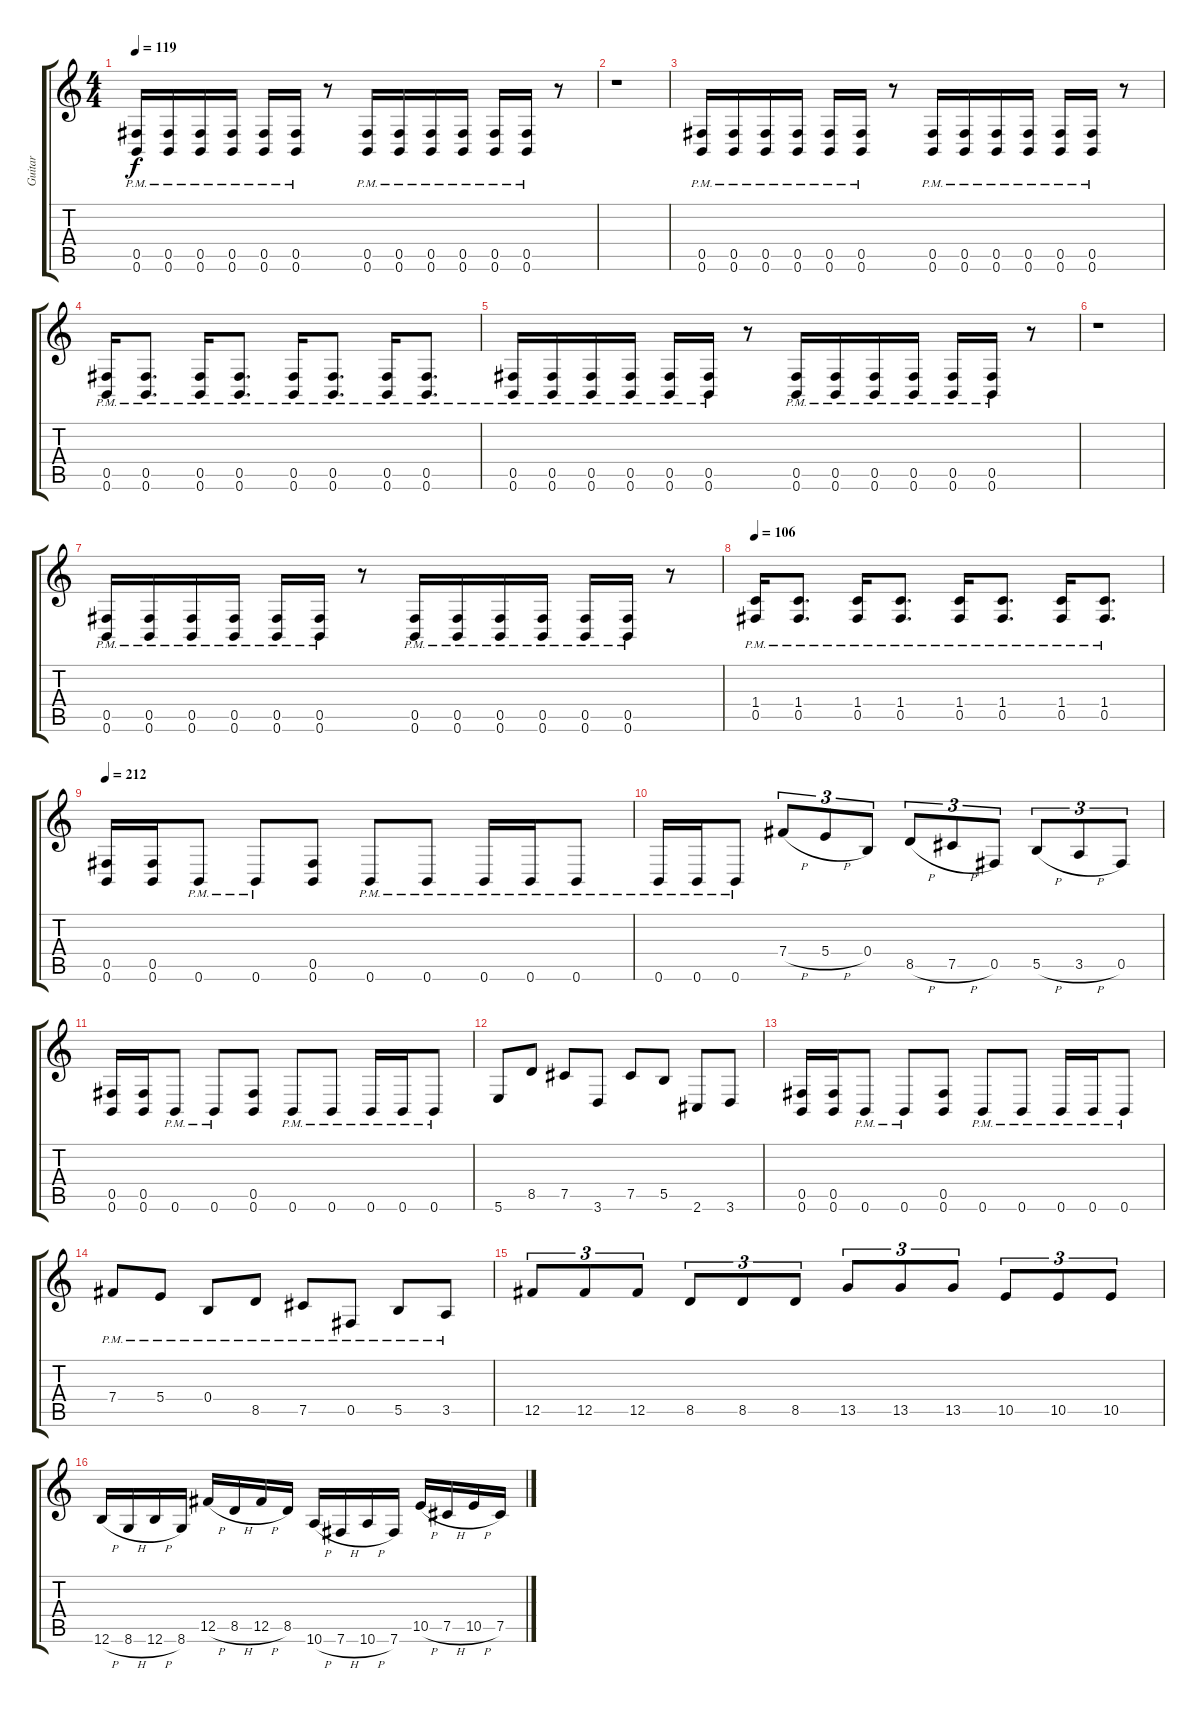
\track ("Guitar" "Guitar") {instrument distortionguitar}
\staff {score tabs}
\tuning (Db4 Ab3 E3 B2 Gb2 B1) {hide}
\ts (4 4)
\tempo 119
\clef g2
\ks c
(0.5{pm} 0.6{pm}).16{dy f} (0.5{pm} 0.6{pm}).16 (0.5{pm} 0.6{pm}).16 (0.5{pm} 0.6{pm}).16 (0.5{pm} 0.6{pm}).16 (0.5{pm} 0.6{pm}).16 r.8 (0.5{pm} 0.6{pm}).16 (0.5{pm} 0.6{pm}).16 (0.5{pm} 0.6{pm}).16 (0.5{pm} 0.6{pm}).16 (0.5{pm} 0.6{pm}).16 (0.5{pm} 0.6{pm}).16 r.8 |
r.1 |
(0.5{pm} 0.6{pm}).16 (0.5{pm} 0.6{pm}).16 (0.5{pm} 0.6{pm}).16 (0.5{pm} 0.6{pm}).16 (0.5{pm} 0.6{pm}).16 (0.5{pm} 0.6{pm}).16 r.8 (0.5{pm} 0.6{pm}).16 (0.5{pm} 0.6{pm}).16 (0.5{pm} 0.6{pm}).16 (0.5{pm} 0.6{pm}).16 (0.5{pm} 0.6{pm}).16 (0.5{pm} 0.6{pm}).16 r.8 |
(0.5{pm} 0.6{pm}).16 (0.5{pm} 0.6{pm}).8{d} (0.5{pm} 0.6{pm}).16 (0.5{pm} 0.6{pm}).8{d} (0.5{pm} 0.6{pm}).16 (0.5{pm} 0.6{pm}).8{d} (0.5{pm} 0.6{pm}).16 (0.5{pm} 0.6{pm}).8{d} |
(0.5{pm} 0.6{pm}).16 (0.5{pm} 0.6{pm}).16 (0.5{pm} 0.6{pm}).16 (0.5{pm} 0.6{pm}).16 (0.5{pm} 0.6{pm}).16 (0.5{pm} 0.6{pm}).16 r.8 (0.5{pm} 0.6{pm}).16 (0.5{pm} 0.6{pm}).16 (0.5{pm} 0.6{pm}).16 (0.5{pm} 0.6{pm}).16 (0.5{pm} 0.6{pm}).16 (0.5{pm} 0.6{pm}).16 r.8 |
r.1 |
(0.5{pm} 0.6{pm}).16 (0.5{pm} 0.6{pm}).16 (0.5{pm} 0.6{pm}).16 (0.5{pm} 0.6{pm}).16 (0.5{pm} 0.6{pm}).16 (0.5{pm} 0.6{pm}).16 r.8 (0.5{pm} 0.6{pm}).16 (0.5{pm} 0.6{pm}).16 (0.5{pm} 0.6{pm}).16 (0.5{pm} 0.6{pm}).16 (0.5{pm} 0.6{pm}).16 (0.5{pm} 0.6{pm}).16 r.8 |
\tempo 106
(1.4 0.5{pm}).16 (1.4 0.5{pm}).8{d} (1.4 0.5{pm}).16 (1.4 0.5{pm}).8{d} (1.4 0.5{pm}).16 (1.4 0.5{pm}).8{d} (1.4 0.5{pm}).16 (1.4 0.5{pm}).8{d} |
\tempo 212
(0.5 0.6).16 (0.5 0.6).16 0.6{pm}.8 0.6{pm}.8 (0.5 0.6).8 0.6{pm}.8 0.6{pm}.8 0.6{pm}.16 0.6{pm}.16 0.6{pm}.8 |
0.6{pm}.16 0.6{pm}.16 0.6{pm}.8 7.4{h}.8{tu (3 2)} 5.4{h}.8{tu (3 2)} 0.4.8{tu (3 2)} 8.5{h}.8{tu (3 2)} 7.5{h}.8{tu (3 2)} 0.5.8{tu (3 2)} 5.5{h}.8{tu (3 2)} 3.5{h}.8{tu (3 2)} 0.5.8{tu (3 2)} |
(0.5 0.6).16 (0.5 0.6).16 0.6{pm}.8 0.6{pm}.8 (0.5 0.6).8 0.6{pm}.8 0.6{pm}.8 0.6{pm}.16 0.6{pm}.16 0.6{pm}.8 |
5.6.8 8.5.8 7.5.8 3.6.8 7.5.8 5.5.8 2.6.8 3.6.8 |
(0.5 0.6).16 (0.5 0.6).16 0.6{pm}.8 0.6{pm}.8 (0.5 0.6).8 0.6{pm}.8 0.6{pm}.8 0.6{pm}.16 0.6{pm}.16 0.6{pm}.8 |
7.4{pm}.8 5.4{pm}.8 0.4{pm}.8 8.5{pm}.8 7.5{pm}.8 0.5{pm}.8 5.5{pm}.8 3.5{pm}.8 |
12.5.8{tu (3 2)} 12.5.8{tu (3 2)} 12.5.8{tu (3 2)} 8.5.8{tu (3 2)} 8.5.8{tu (3 2)} 8.5.8{tu (3 2)} 13.5.8{tu (3 2)} 13.5.8{tu (3 2)} 13.5.8{tu (3 2)} 10.5.8{tu (3 2)} 10.5.8{tu (3 2)} 10.5.8{tu (3 2)} |
12.6{h}.16 8.6{h}.16 12.6{h}.16 8.6.16 12.5{h}.16 8.5{h}.16 12.5{h}.16 8.5.16 10.6{h}.16 7.6{h}.16 10.6{h}.16 7.6.16 10.5{h}.16 7.5{h}.16 10.5{h}.16 7.5.16
